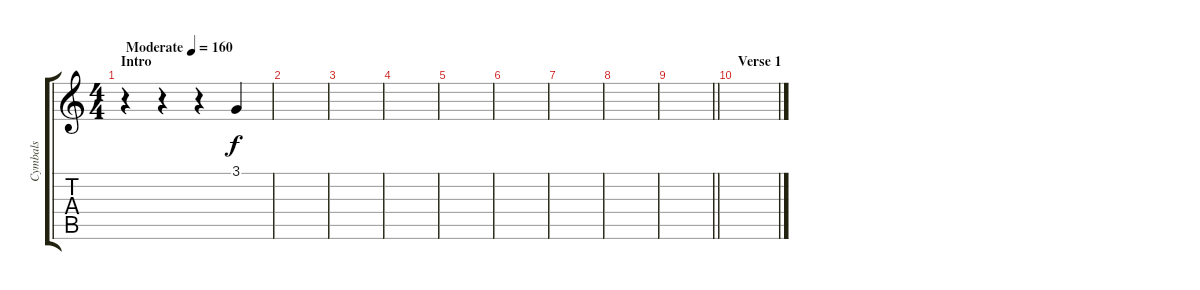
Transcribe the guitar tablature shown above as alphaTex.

\track ("Cymbals" "Cymbals") {instrument reversecymbal}
\staff {score tabs}
\tuning (E4 B3 G3 D3 A2 E2) {hide}
\ts (4 4)
\section ("" "Intro")
\tempo (160 "Moderate")
\clef g2
\ks c
r.4{dy f instrument reversecymbal} r.4 r.4 3.1.4 |
|
|
|
|
|
|
|
\barLineRight lightlight
|
\section ("" "Verse 1")
